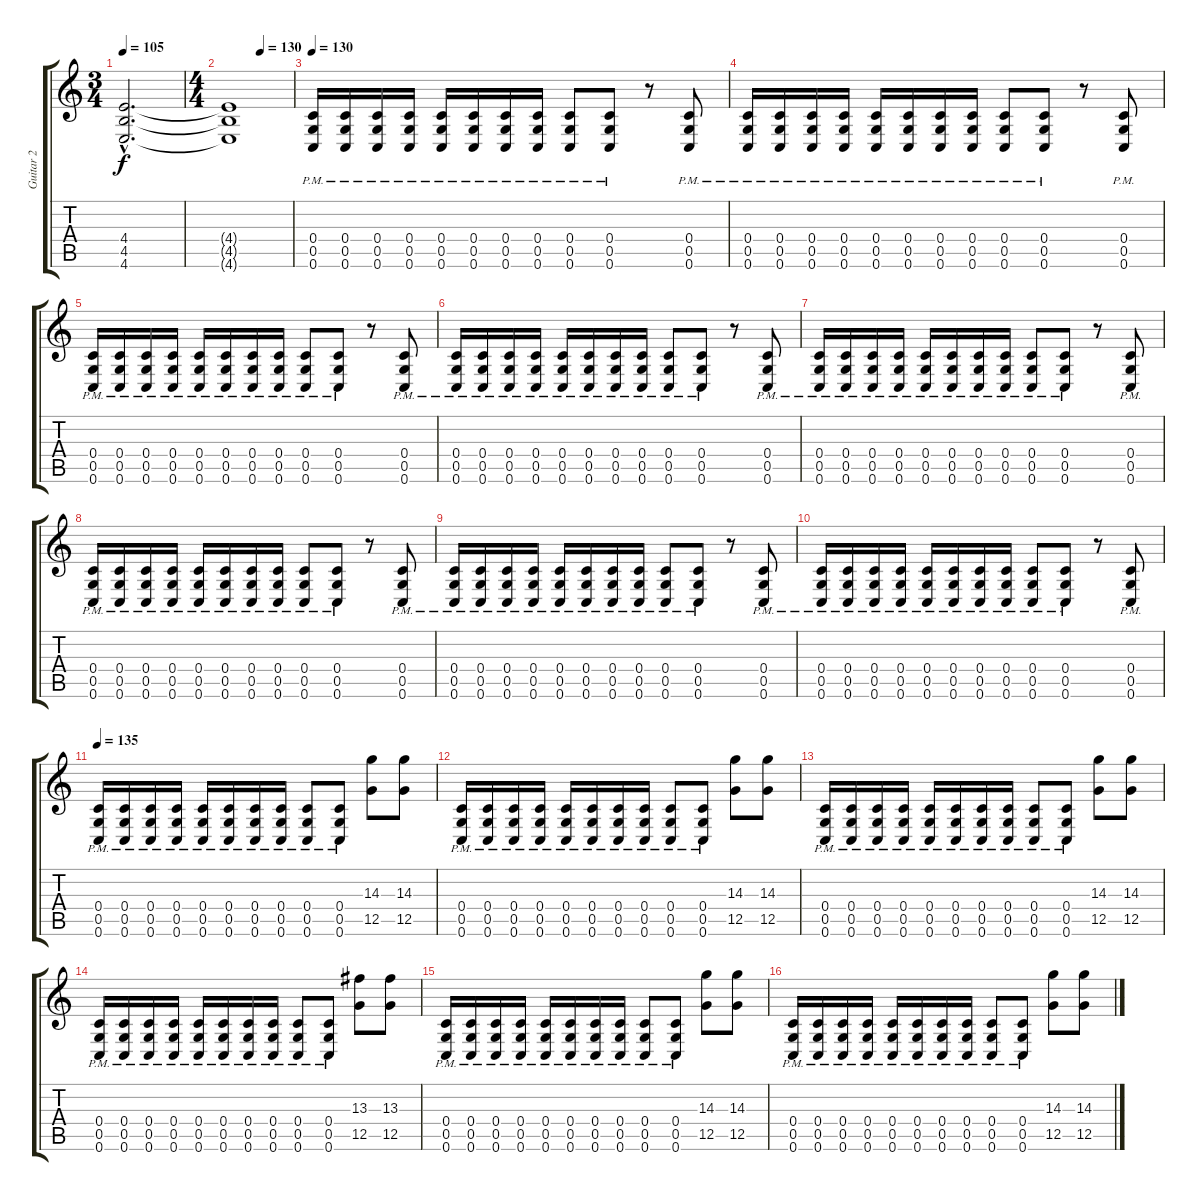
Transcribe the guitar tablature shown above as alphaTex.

\track ("Guitar 2" "Guitar 2") {instrument distortionguitar}
\staff {score tabs}
\tuning (D4 A3 F3 C3 G2 C2) {hide}
\ts (3 4)
\tempo 105
\clef g2
\ks c
(4.4{hac} 4.5{hac} 4.6{hac}).2{d dy f} |
\ts (4 4)
\tempo (130 0.5)
(4.4{t} 4.5{t} 4.6{t}).1 |
\tempo 130
(0.4{pm} 0.5{pm} 0.6{pm}).16 (0.4{pm} 0.5{pm} 0.6{pm}).16 (0.4{pm} 0.5{pm} 0.6{pm}).16 (0.4{pm} 0.5{pm} 0.6{pm}).16 (0.4{pm} 0.5{pm} 0.6{pm}).16 (0.4{pm} 0.5{pm} 0.6{pm}).16 (0.4{pm} 0.5{pm} 0.6{pm}).16 (0.4{pm} 0.5{pm} 0.6{pm}).16 (0.4{pm} 0.5{pm} 0.6{pm}).8 (0.4{pm} 0.5{pm} 0.6{pm}).8 r.8 (0.4{pm} 0.5{pm} 0.6{pm}).8 |
(0.4{pm} 0.5{pm} 0.6{pm}).16 (0.4{pm} 0.5{pm} 0.6{pm}).16 (0.4{pm} 0.5{pm} 0.6{pm}).16 (0.4{pm} 0.5{pm} 0.6{pm}).16 (0.4{pm} 0.5{pm} 0.6{pm}).16 (0.4{pm} 0.5{pm} 0.6{pm}).16 (0.4{pm} 0.5{pm} 0.6{pm}).16 (0.4{pm} 0.5{pm} 0.6{pm}).16 (0.4{pm} 0.5{pm} 0.6{pm}).8 (0.4{pm} 0.5{pm} 0.6{pm}).8 r.8 (0.4{pm} 0.5{pm} 0.6{pm}).8 |
(0.4{pm} 0.5{pm} 0.6{pm}).16 (0.4{pm} 0.5{pm} 0.6{pm}).16 (0.4{pm} 0.5{pm} 0.6{pm}).16 (0.4{pm} 0.5{pm} 0.6{pm}).16 (0.4{pm} 0.5{pm} 0.6{pm}).16 (0.4{pm} 0.5{pm} 0.6{pm}).16 (0.4{pm} 0.5{pm} 0.6{pm}).16 (0.4{pm} 0.5{pm} 0.6{pm}).16 (0.4{pm} 0.5{pm} 0.6{pm}).8 (0.4{pm} 0.5{pm} 0.6{pm}).8 r.8 (0.4{pm} 0.5{pm} 0.6{pm}).8 |
(0.4{pm} 0.5{pm} 0.6{pm}).16 (0.4{pm} 0.5{pm} 0.6{pm}).16 (0.4{pm} 0.5{pm} 0.6{pm}).16 (0.4{pm} 0.5{pm} 0.6{pm}).16 (0.4{pm} 0.5{pm} 0.6{pm}).16 (0.4{pm} 0.5{pm} 0.6{pm}).16 (0.4{pm} 0.5{pm} 0.6{pm}).16 (0.4{pm} 0.5{pm} 0.6{pm}).16 (0.4{pm} 0.5{pm} 0.6{pm}).8 (0.4{pm} 0.5{pm} 0.6{pm}).8 r.8 (0.4{pm} 0.5{pm} 0.6{pm}).8 |
(0.4{pm} 0.5{pm} 0.6{pm}).16 (0.4{pm} 0.5{pm} 0.6{pm}).16 (0.4{pm} 0.5{pm} 0.6{pm}).16 (0.4{pm} 0.5{pm} 0.6{pm}).16 (0.4{pm} 0.5{pm} 0.6{pm}).16 (0.4{pm} 0.5{pm} 0.6{pm}).16 (0.4{pm} 0.5{pm} 0.6{pm}).16 (0.4{pm} 0.5{pm} 0.6{pm}).16 (0.4{pm} 0.5{pm} 0.6{pm}).8 (0.4{pm} 0.5{pm} 0.6{pm}).8 r.8 (0.4{pm} 0.5{pm} 0.6{pm}).8 |
(0.4{pm} 0.5{pm} 0.6{pm}).16 (0.4{pm} 0.5{pm} 0.6{pm}).16 (0.4{pm} 0.5{pm} 0.6{pm}).16 (0.4{pm} 0.5{pm} 0.6{pm}).16 (0.4{pm} 0.5{pm} 0.6{pm}).16 (0.4{pm} 0.5{pm} 0.6{pm}).16 (0.4{pm} 0.5{pm} 0.6{pm}).16 (0.4{pm} 0.5{pm} 0.6{pm}).16 (0.4{pm} 0.5{pm} 0.6{pm}).8 (0.4{pm} 0.5{pm} 0.6{pm}).8 r.8 (0.4{pm} 0.5{pm} 0.6{pm}).8 |
(0.4{pm} 0.5{pm} 0.6{pm}).16 (0.4{pm} 0.5{pm} 0.6{pm}).16 (0.4{pm} 0.5{pm} 0.6{pm}).16 (0.4{pm} 0.5{pm} 0.6{pm}).16 (0.4{pm} 0.5{pm} 0.6{pm}).16 (0.4{pm} 0.5{pm} 0.6{pm}).16 (0.4{pm} 0.5{pm} 0.6{pm}).16 (0.4{pm} 0.5{pm} 0.6{pm}).16 (0.4{pm} 0.5{pm} 0.6{pm}).8 (0.4{pm} 0.5{pm} 0.6{pm}).8 r.8 (0.4{pm} 0.5{pm} 0.6{pm}).8 |
(0.4{pm} 0.5{pm} 0.6{pm}).16 (0.4{pm} 0.5{pm} 0.6{pm}).16 (0.4{pm} 0.5{pm} 0.6{pm}).16 (0.4{pm} 0.5{pm} 0.6{pm}).16 (0.4{pm} 0.5{pm} 0.6{pm}).16 (0.4{pm} 0.5{pm} 0.6{pm}).16 (0.4{pm} 0.5{pm} 0.6{pm}).16 (0.4{pm} 0.5{pm} 0.6{pm}).16 (0.4{pm} 0.5{pm} 0.6{pm}).8 (0.4{pm} 0.5{pm} 0.6{pm}).8 r.8 (0.4{pm} 0.5{pm} 0.6{pm}).8 |
\tempo 135
(0.4{pm} 0.5{pm} 0.6{pm}).16 (0.4{pm} 0.5{pm} 0.6{pm}).16 (0.4{pm} 0.5{pm} 0.6{pm}).16 (0.4{pm} 0.5{pm} 0.6{pm}).16 (0.4{pm} 0.5{pm} 0.6{pm}).16 (0.4{pm} 0.5{pm} 0.6{pm}).16 (0.4{pm} 0.5{pm} 0.6{pm}).16 (0.4{pm} 0.5{pm} 0.6{pm}).16 (0.4{pm} 0.5{pm} 0.6{pm}).8 (0.4{pm} 0.5{pm} 0.6{pm}).8 (14.3 12.5).8 (14.3 12.5).8 |
(0.4{pm} 0.5{pm} 0.6{pm}).16 (0.4{pm} 0.5{pm} 0.6{pm}).16 (0.4{pm} 0.5{pm} 0.6{pm}).16 (0.4{pm} 0.5{pm} 0.6{pm}).16 (0.4{pm} 0.5{pm} 0.6{pm}).16 (0.4{pm} 0.5{pm} 0.6{pm}).16 (0.4{pm} 0.5{pm} 0.6{pm}).16 (0.4{pm} 0.5{pm} 0.6{pm}).16 (0.4{pm} 0.5{pm} 0.6{pm}).8 (0.4{pm} 0.5{pm} 0.6{pm}).8 (14.3 12.5).8 (14.3 12.5).8 |
(0.4{pm} 0.5{pm} 0.6{pm}).16 (0.4{pm} 0.5{pm} 0.6{pm}).16 (0.4{pm} 0.5{pm} 0.6{pm}).16 (0.4{pm} 0.5{pm} 0.6{pm}).16 (0.4{pm} 0.5{pm} 0.6{pm}).16 (0.4{pm} 0.5{pm} 0.6{pm}).16 (0.4{pm} 0.5{pm} 0.6{pm}).16 (0.4{pm} 0.5{pm} 0.6{pm}).16 (0.4{pm} 0.5{pm} 0.6{pm}).8 (0.4{pm} 0.5{pm} 0.6{pm}).8 (14.3 12.5).8 (14.3 12.5).8 |
(0.4{pm} 0.5{pm} 0.6{pm}).16 (0.4{pm} 0.5{pm} 0.6{pm}).16 (0.4{pm} 0.5{pm} 0.6{pm}).16 (0.4{pm} 0.5{pm} 0.6{pm}).16 (0.4{pm} 0.5{pm} 0.6{pm}).16 (0.4{pm} 0.5{pm} 0.6{pm}).16 (0.4{pm} 0.5{pm} 0.6{pm}).16 (0.4{pm} 0.5{pm} 0.6{pm}).16 (0.4{pm} 0.5{pm} 0.6{pm}).8 (0.4{pm} 0.5{pm} 0.6{pm}).8 (13.3 12.5).8 (13.3 12.5).8 |
(0.4{pm} 0.5{pm} 0.6{pm}).16 (0.4{pm} 0.5{pm} 0.6{pm}).16 (0.4{pm} 0.5{pm} 0.6{pm}).16 (0.4{pm} 0.5{pm} 0.6{pm}).16 (0.4{pm} 0.5{pm} 0.6{pm}).16 (0.4{pm} 0.5{pm} 0.6{pm}).16 (0.4{pm} 0.5{pm} 0.6{pm}).16 (0.4{pm} 0.5{pm} 0.6{pm}).16 (0.4{pm} 0.5{pm} 0.6{pm}).8 (0.4{pm} 0.5{pm} 0.6{pm}).8 (14.3 12.5).8 (14.3 12.5).8 |
(0.4{pm} 0.5{pm} 0.6{pm}).16 (0.4{pm} 0.5{pm} 0.6{pm}).16 (0.4{pm} 0.5{pm} 0.6{pm}).16 (0.4{pm} 0.5{pm} 0.6{pm}).16 (0.4{pm} 0.5{pm} 0.6{pm}).16 (0.4{pm} 0.5{pm} 0.6{pm}).16 (0.4{pm} 0.5{pm} 0.6{pm}).16 (0.4{pm} 0.5{pm} 0.6{pm}).16 (0.4{pm} 0.5{pm} 0.6{pm}).8 (0.4{pm} 0.5{pm} 0.6{pm}).8 (14.3 12.5).8 (14.3 12.5).8
